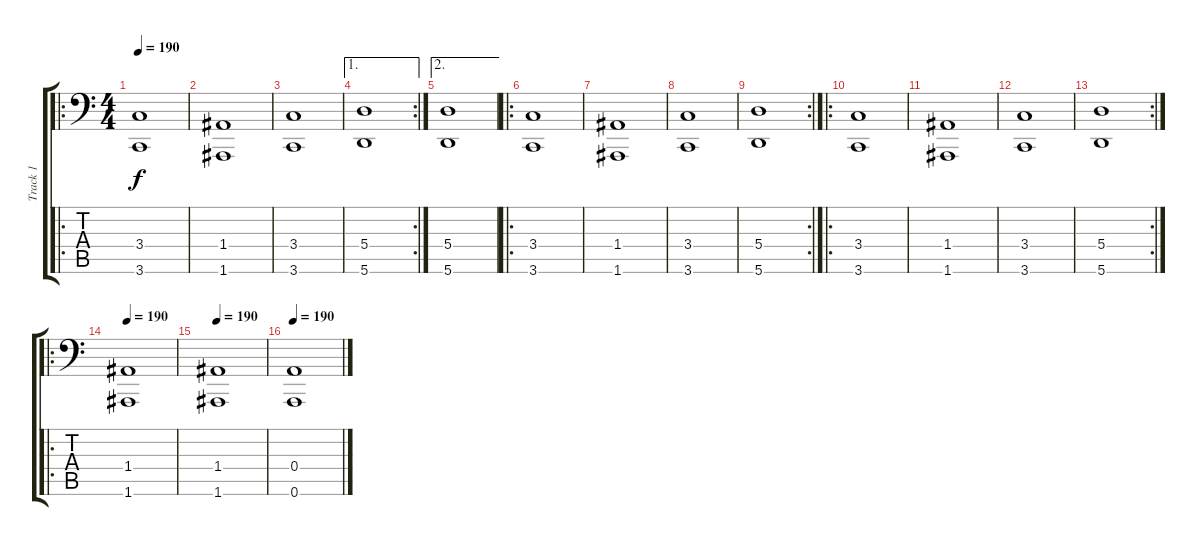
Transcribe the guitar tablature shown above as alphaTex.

\track ("Track 1" "Track 1") {instrument synthstrings1}
\staff {score tabs}
\tuning (B3 Gb3 D3 A2 E2 A1) {hide}
\ro
\ts (4 4)
\tempo 190
\clef f4
\ks c
(3.4 3.6).1{dy f} |
(1.4 1.6).1 |
(3.4 3.6).1 |
\ae 1
\rc 2
(5.4 5.6).1 |
\ae 2
(5.4 5.6).1 |
\ro
(3.4 3.6).1 |
(1.4 1.6).1 |
(3.4 3.6).1 |
\rc 2
(5.4 5.6).1 |
\ro
(3.4 3.6).1 |
(1.4 1.6).1 |
(3.4 3.6).1 |
\rc 2
(5.4 5.6).1 |
\ro
\tempo 190
(1.4 1.6).1 |
\tempo 190
(1.4 1.6).1 |
\tempo 190
(0.4 0.6).1
